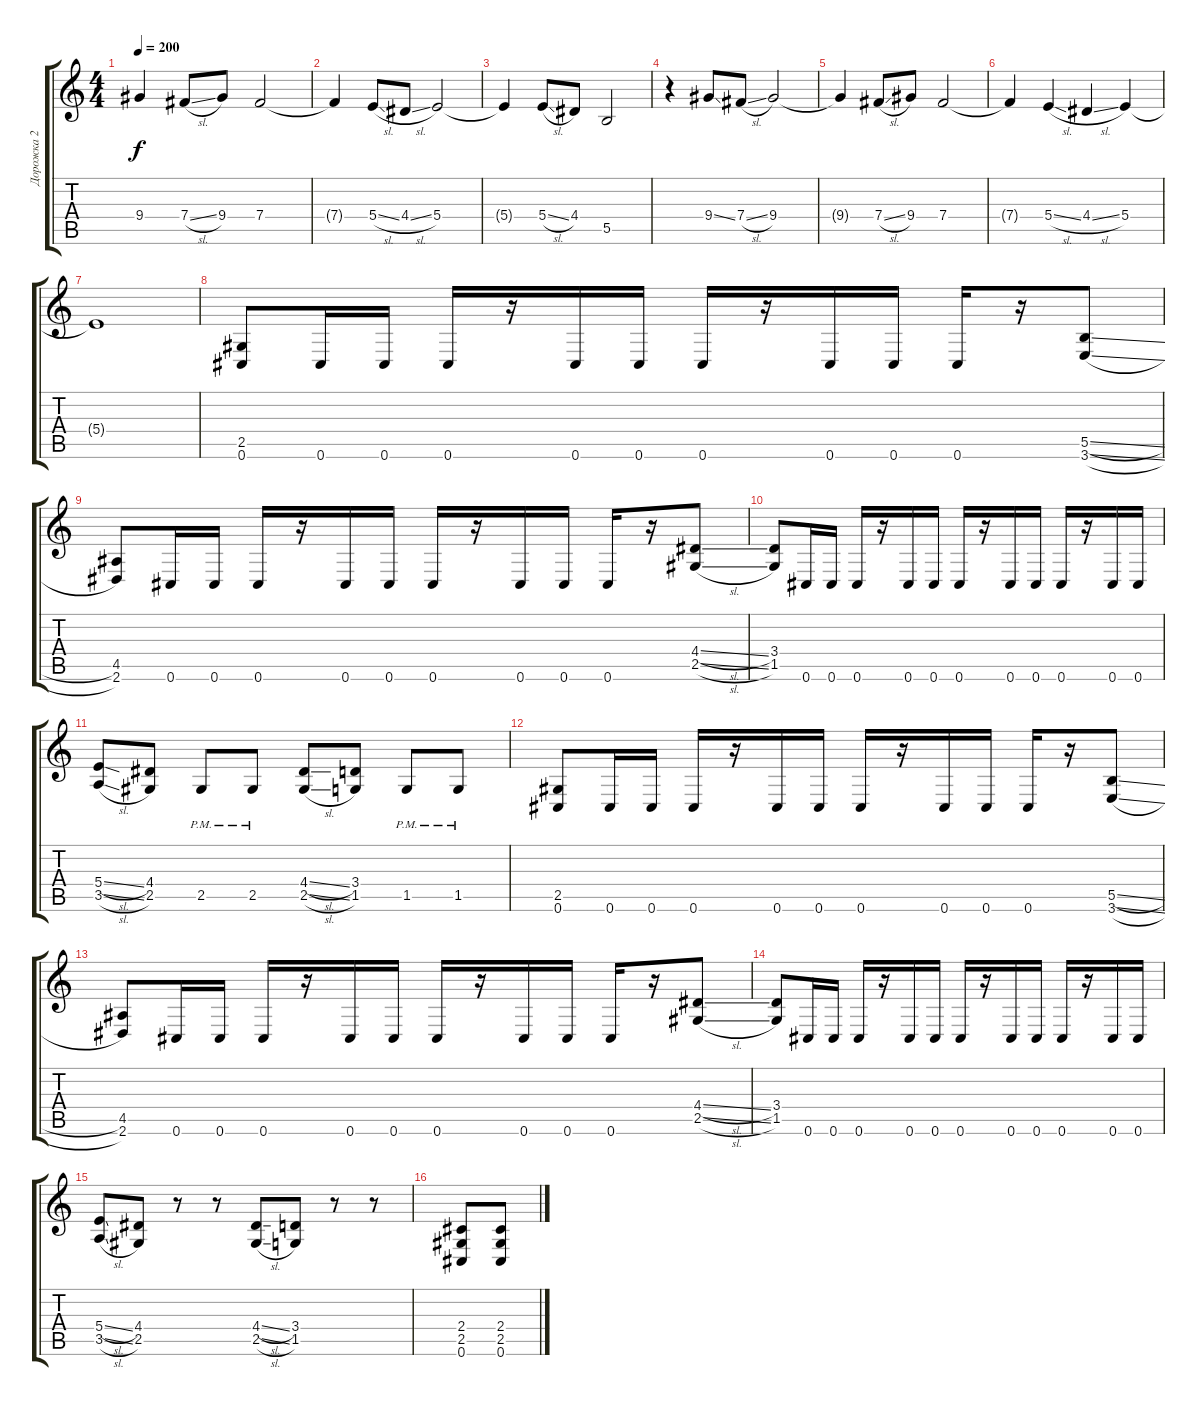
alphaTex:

\track ("Дорожка 2" "Дорожка 2") {instrument distortionguitar}
\staff {score tabs}
\tuning (Db4 Ab3 E3 B2 Gb2 Db2) {hide}
\ts (4 4)
\tempo 200
\clef g2
\ks c
9.4{t}.4{dy f} 7.4{sl}.8 9.4.8 7.4.2 |
7.4{t}.4 5.4{sl}.8 4.4{sl}.8 5.4.2 |
5.4{t}.4 5.4{sl}.8 4.4.8 5.5.2 |
r.4 9.4{ss}.8 7.4{sl}.8 9.4.2 |
9.4{t}.4 7.4{sl}.8 9.4.8 7.4.2 |
7.4{t}.4 5.4{sl}.4 4.4{sl}.4 5.4.4 |
5.4{t}.1 |
(2.5 0.6).8 0.6.16 0.6.16 0.6.16 r.16 0.6.16 0.6.16 0.6.16 r.16 0.6.16 0.6.16 0.6.16 r.16 (5.5{sl} 3.6{sl}).8 |
(4.5 2.6).8 0.6.16 0.6.16 0.6.16 r.16 0.6.16 0.6.16 0.6.16 r.16 0.6.16 0.6.16 0.6.16 r.16 (4.4{sl} 2.5{sl}).8 |
(3.4 1.5).8 0.6.16 0.6.16 0.6.16 r.16 0.6.16 0.6.16 0.6.16 r.16 0.6.16 0.6.16 0.6.16 r.16 0.6.16 0.6.16 |
(5.4{sl} 3.5{sl}).8 (4.4 2.5).8 2.5{pm}.8 2.5{pm}.8 (4.4{sl} 2.5{sl}).8 (3.4 1.5).8 1.5{pm}.8 1.5{pm}.8 |
(2.5 0.6).8 0.6.16 0.6.16 0.6.16 r.16 0.6.16 0.6.16 0.6.16 r.16 0.6.16 0.6.16 0.6.16 r.16 (5.5{sl} 3.6{sl}).8 |
(4.5 2.6).8 0.6.16 0.6.16 0.6.16 r.16 0.6.16 0.6.16 0.6.16 r.16 0.6.16 0.6.16 0.6.16 r.16 (4.4{sl} 2.5{sl}).8 |
(3.4 1.5).8 0.6.16 0.6.16 0.6.16 r.16 0.6.16 0.6.16 0.6.16 r.16 0.6.16 0.6.16 0.6.16 r.16 0.6.16 0.6.16 |
(5.4{sl} 3.5{sl}).8 (4.4 2.5).8 r.8 r.8 (4.4{sl} 2.5{sl}).8 (3.4 1.5).8 r.8 r.8 |
(2.4 2.5 0.6).8 (2.4 2.5 0.6).8
